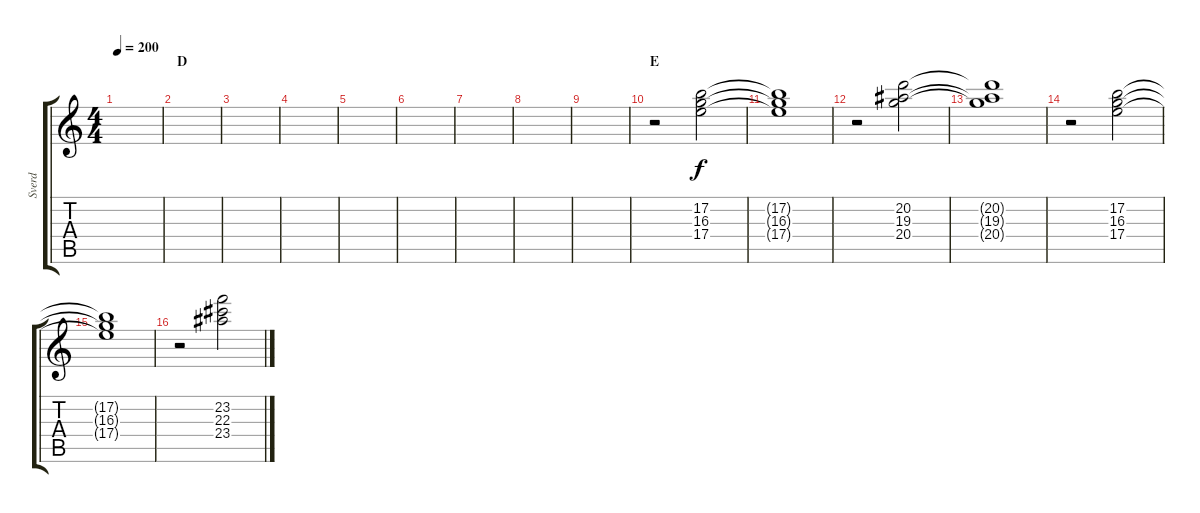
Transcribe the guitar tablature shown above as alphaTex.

\track ("Sverd" "Sverd") {instrument stringensemble1}
\staff {score tabs}
\tuning (E4 B3 G4 D4 A3 E3) {hide}
\ts (4 4)
\tempo 200
\clef g2
\ks c
|
\section ("" "D")
|
|
|
|
|
|
|
|
\section ("" "E")
r.2 (17.2 16.3 17.4).2 |
(17.2{t} 16.3{t} 17.4{t}).1 |
r.2 (20.2 19.3 20.4).2 |
(20.2{t} 19.3{t} 20.4{t}).1 |
r.2 (17.2 16.3 17.4).2 |
(17.2{t} 16.3{t} 17.4{t}).1 |
r.2 (23.2 22.3 23.4).2
